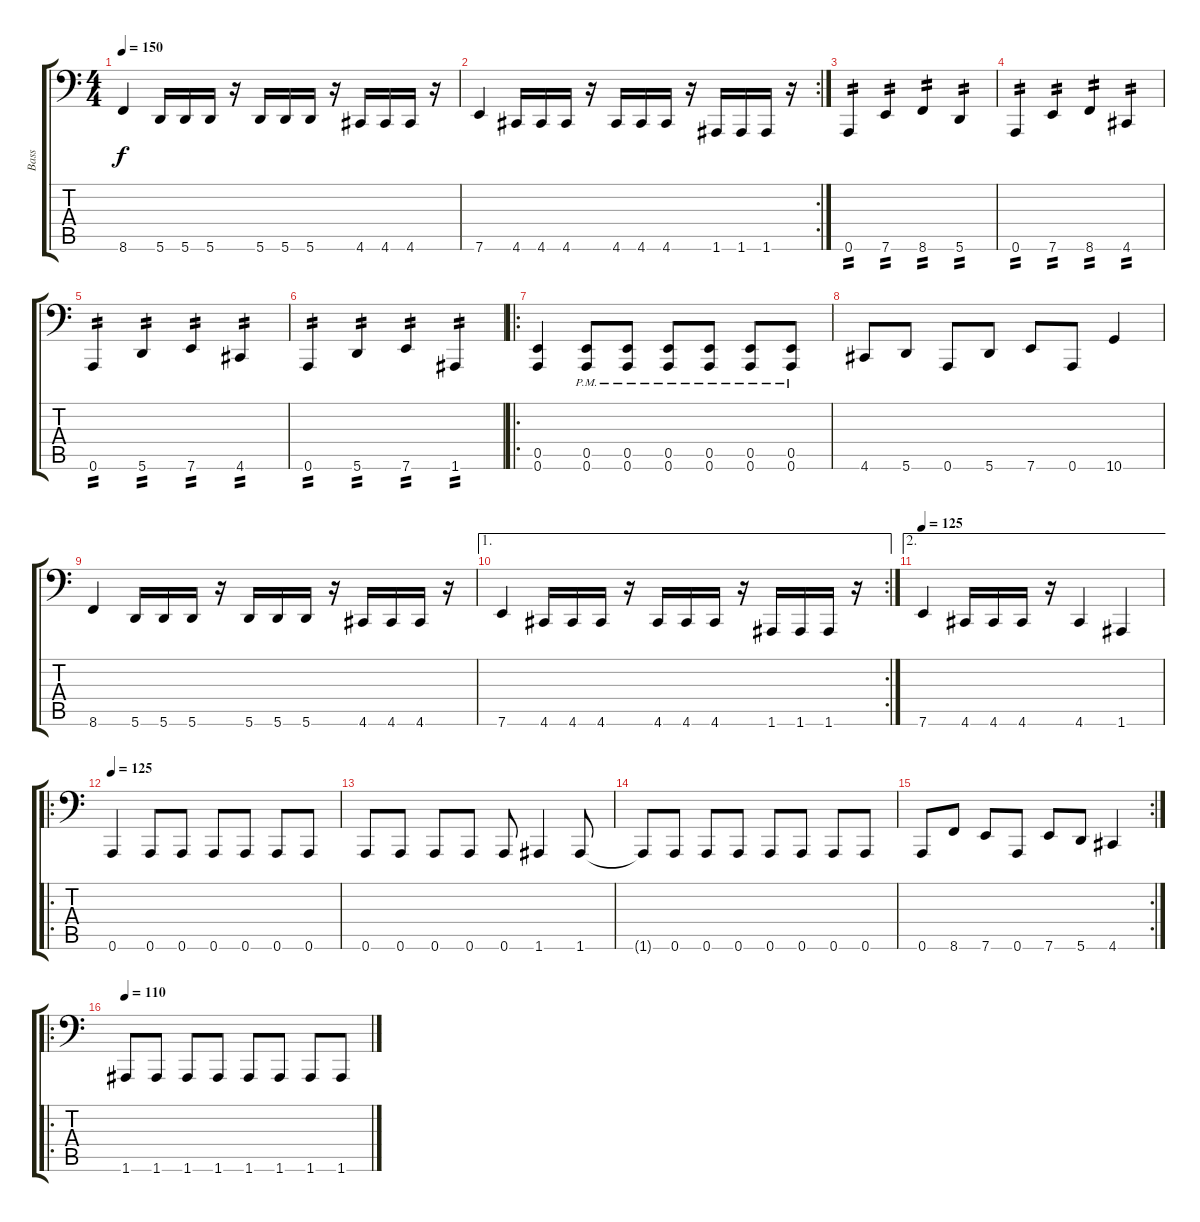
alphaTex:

\track ("Bass" "Bass") {instrument electricbasspick}
\staff {score tabs}
\tuning (B2 Gb2 D2 A1 E1 A0) {hide}
\ts (4 4)
\tempo 150
\clef f4
\ks c
8.6.4{dy f} 5.6.16 5.6.16 5.6.16 r.16 5.6.16 5.6.16 5.6.16 r.16 4.6.16 4.6.16 4.6.16 r.16 |
\rc 2
7.6.4 4.6.16 4.6.16 4.6.16 r.16 4.6.16 4.6.16 4.6.16 r.16 1.6.16 1.6.16 1.6.16 r.16 |
0.6.4{tp 2} 7.6.4{tp 2} 8.6.4{tp 2} 5.6.4{tp 2} |
0.6.4{tp 2} 7.6.4{tp 2} 8.6.4{tp 2} 4.6.4{tp 2} |
0.6.4{tp 2} 5.6.4{tp 2} 7.6.4{tp 2} 4.6.4{tp 2} |
0.6.4{tp 2} 5.6.4{tp 2} 7.6.4{tp 2} 1.6.4{tp 2} |
\ro
(0.5 0.6).4 (0.5{pm} 0.6{pm}).8 (0.5{pm} 0.6{pm}).8 (0.5{pm} 0.6{pm}).8 (0.5{pm} 0.6{pm}).8 (0.5{pm} 0.6{pm}).8 (0.5{pm} 0.6{pm}).8 |
4.6.8 5.6.8 0.6.8 5.6.8 7.6.8 0.6.8 10.6.4 |
8.6.4 5.6.16 5.6.16 5.6.16 r.16 5.6.16 5.6.16 5.6.16 r.16 4.6.16 4.6.16 4.6.16 r.16 |
\ae 1
\rc 2
7.6.4 4.6.16 4.6.16 4.6.16 r.16 4.6.16 4.6.16 4.6.16 r.16 1.6.16 1.6.16 1.6.16 r.16 |
\ae 2
\tempo 125
7.6.4 4.6.16 4.6.16 4.6.16 r.16 4.6.4 1.6.4 |
\ro
\tempo 125
0.6.4 0.6.8 0.6.8 0.6.8 0.6.8 0.6.8 0.6.8 |
0.6.8 0.6.8 0.6.8 0.6.8 0.6.8 1.6.4 1.6.8 |
1.6{t}.8 0.6.8 0.6.8 0.6.8 0.6.8 0.6.8 0.6.8 0.6.8 |
\rc 2
0.6.8 8.6.8 7.6.8 0.6.8 7.6.8 5.6.8 4.6.4 |
\ro
\tempo 110
1.6.8 1.6.8 1.6.8 1.6.8 1.6.8 1.6.8 1.6.8 1.6.8
